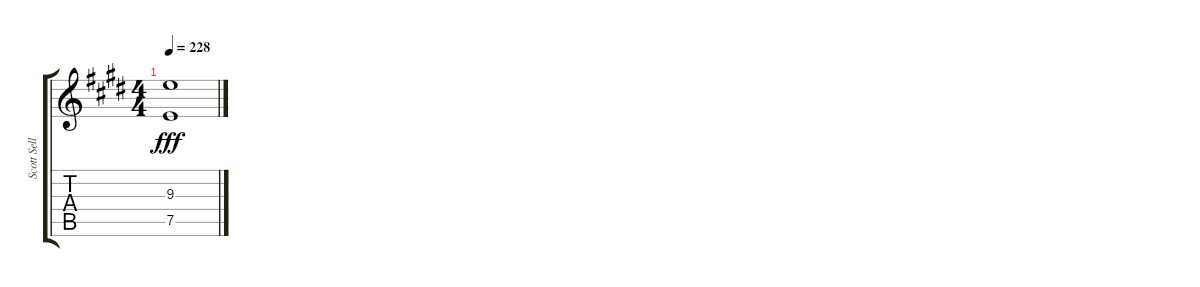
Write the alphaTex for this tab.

\track ("Scott Sellers" "Scott Sell") {instrument overdrivenguitar}
\staff {score tabs}
\tuning (E4 B3 G3 D3 A2 E2) {hide}
\ts (4 4)
\tempo 228
\clef g2
\ks c#minor
(9.3{t} 7.5{t}).1{dy fff}
